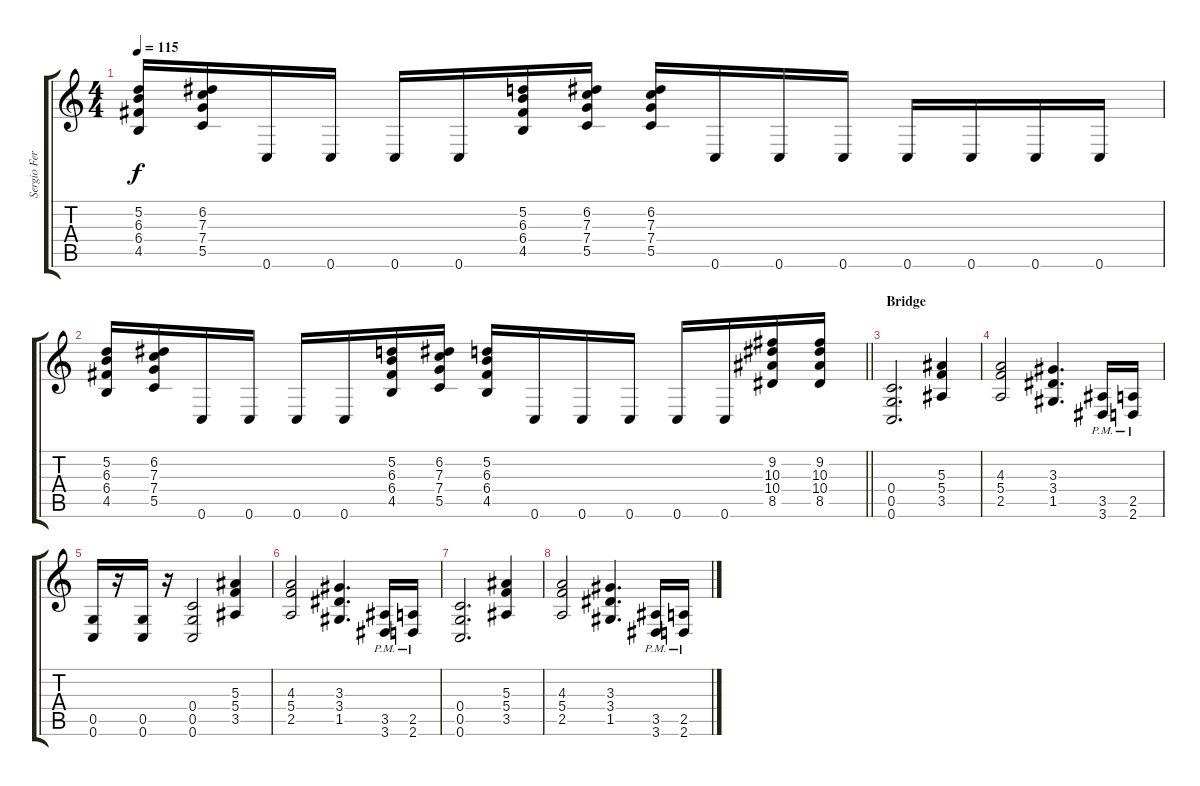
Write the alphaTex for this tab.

\track ("Sergio Fernández Ribnikov" "Sergio Fer") {instrument distortionguitar}
\staff {score tabs}
\tuning (D4 A3 F3 C3 G2 C2) {hide}
\ts (4 4)
\tempo 115
\clef g2
\ks c
(5.2 6.3 6.4 4.5).16{dy f} (6.2 7.3 7.4 5.5).16 0.6.16 0.6.16 0.6.16 0.6.16 (5.2 6.3 6.4 4.5).16 (6.2 7.3 7.4 5.5).16 (6.2 7.3 7.4 5.5).16 0.6.16 0.6.16 0.6.16 0.6.16 0.6.16 0.6.16 0.6.16 |
\barLineRight lightlight
(5.2 6.3 6.4 4.5).16 (6.2 7.3 7.4 5.5).16 0.6.16 0.6.16 0.6.16 0.6.16 (5.2 6.3 6.4 4.5).16 (6.2 7.3 7.4 5.5).16 (5.2 6.3 6.4 4.5).16 0.6.16 0.6.16 0.6.16 0.6.16 0.6.16 (9.2 10.3 10.4 8.5).16 (9.2 10.3 10.4 8.5).16 |
\section ("" "Bridge")
(0.4 0.5 0.6).2{d} (5.3 5.4 3.5).4 |
(4.3 5.4 2.5).2 (3.3 3.4 1.5).4{d} (3.5{pm} 3.6{pm}).16 (2.5{pm} 2.6{pm}).16 |
(0.5 0.6).16 r.16 (0.5 0.6).16 r.16 (0.4 0.5 0.6).2 (5.3 5.4 3.5).4 |
(4.3 5.4 2.5).2 (3.3 3.4 1.5).4{d} (3.5{pm} 3.6{pm}).16 (2.5{pm} 2.6{pm}).16 |
(0.4 0.5 0.6).2{d} (5.3 5.4 3.5).4 |
(4.3 5.4 2.5).2 (3.3 3.4 1.5).4{d} (3.5{pm} 3.6{pm}).16 (2.5{pm} 2.6{pm}).16
